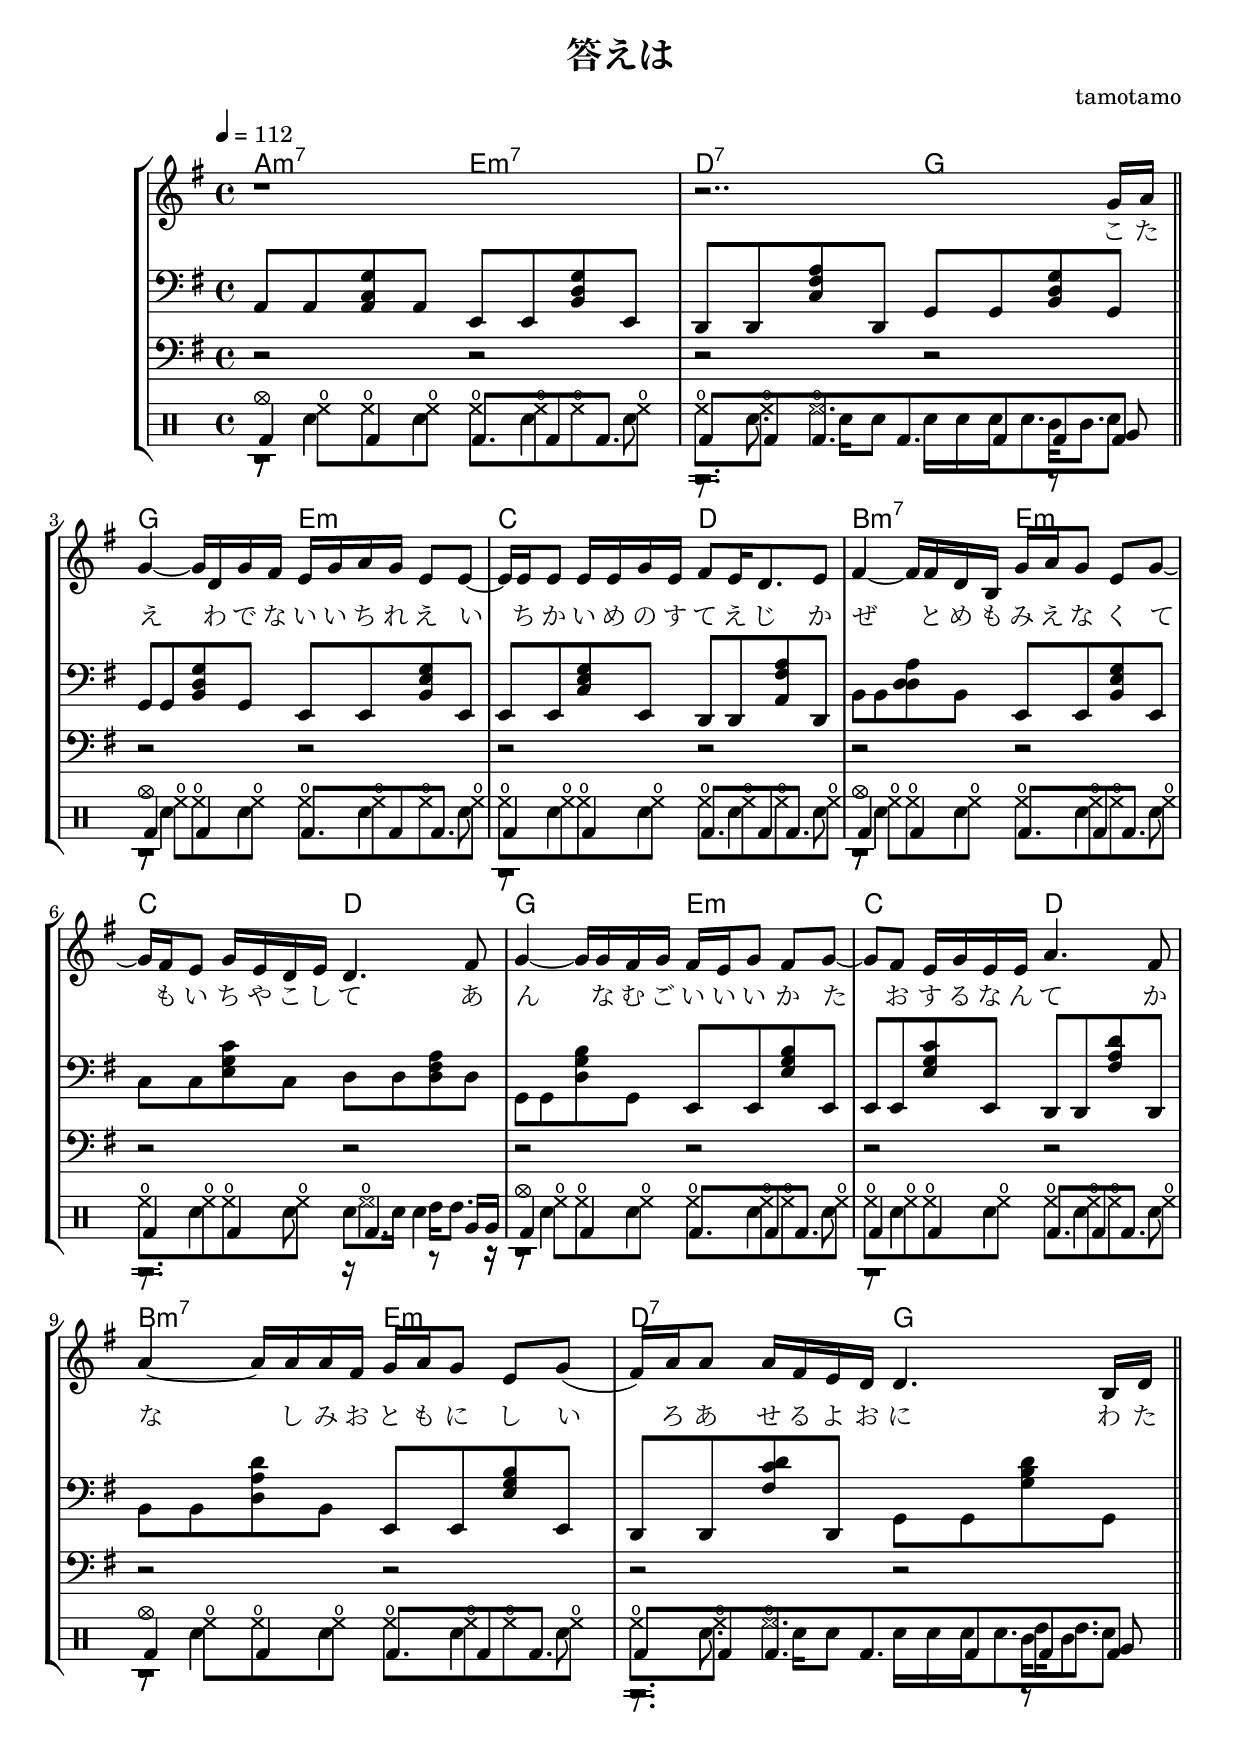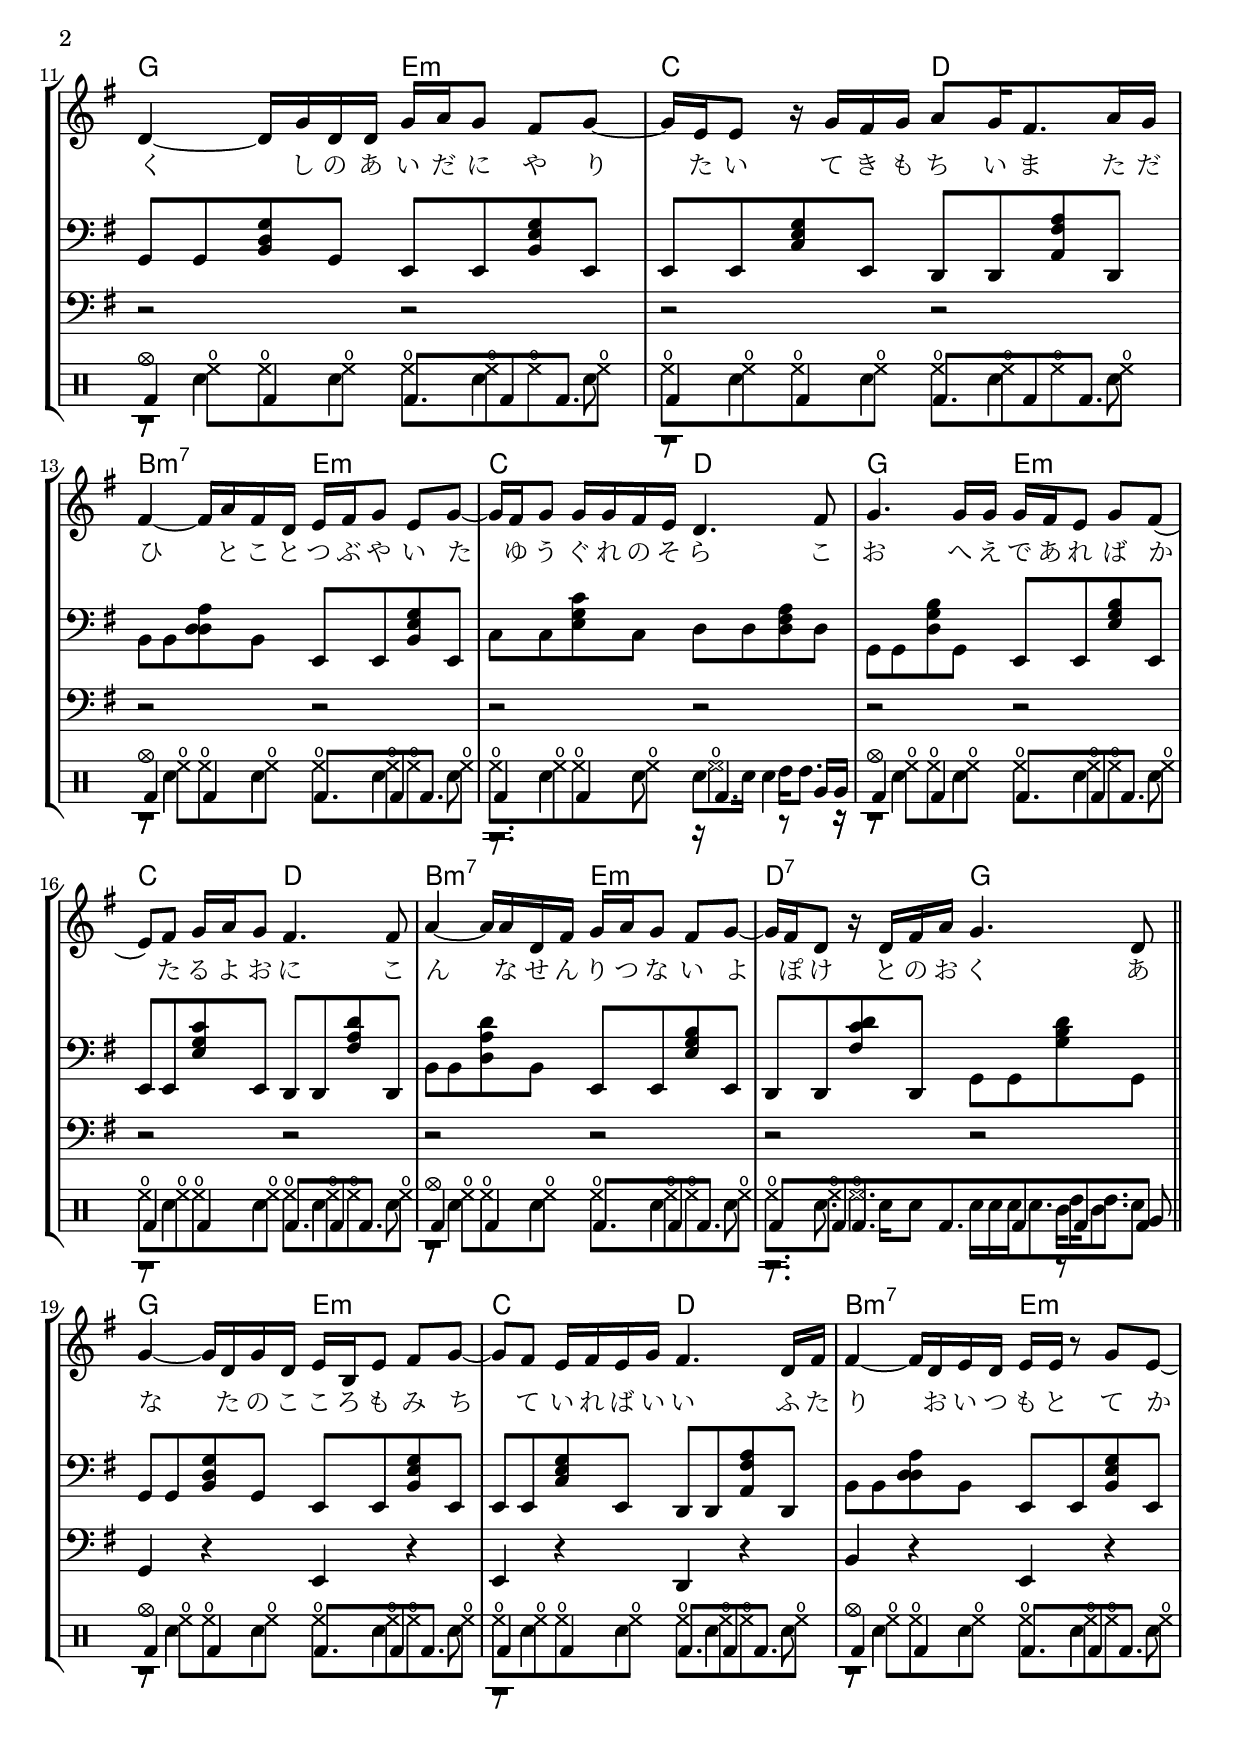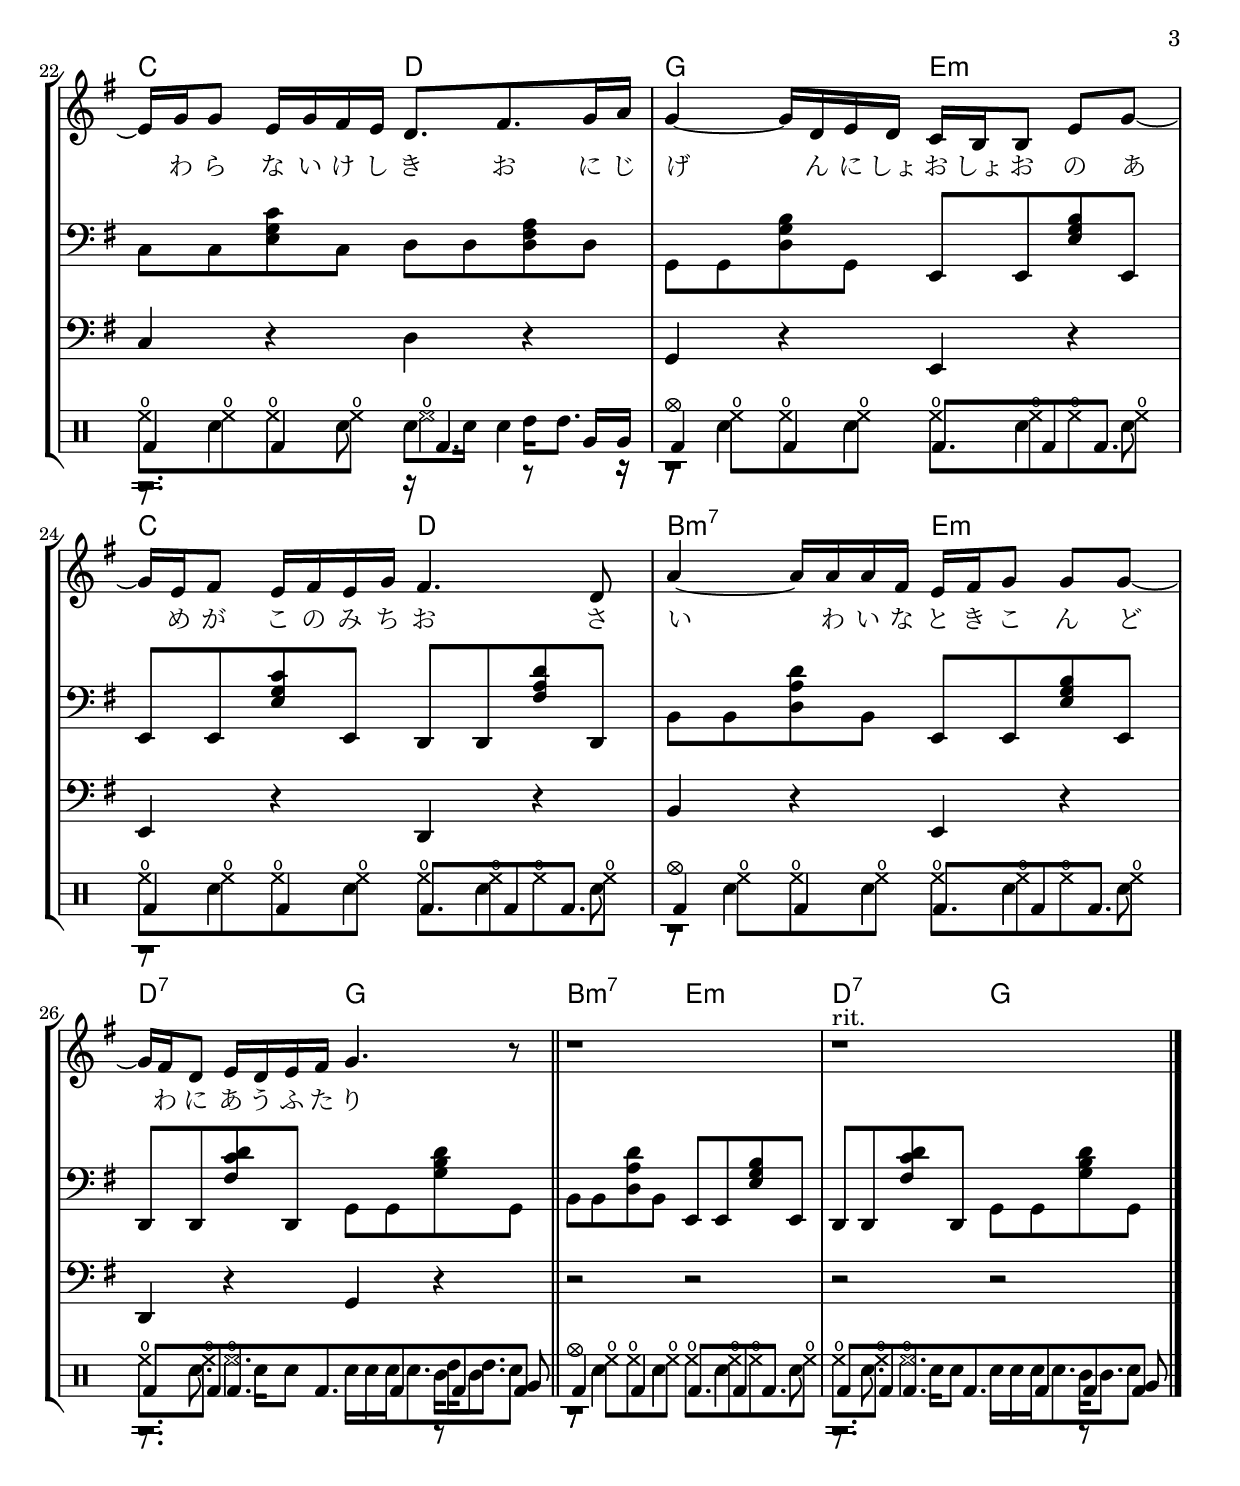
\version "2.12.1"

\header {
	title = \markup {答えは}
	composer = \markup \center-column {tamotamo}
}

harmony = \chordmode {
	a2:min7 e:min7 d:7 g 

	g e:m c d b:min7 e:m c d g e:m c d b:min7 e:m d:7 g 

	g e:m c d b:min7 e:m c d g e:m c d b:min7 e:m d:7 g 

	g e:m c d b:min7 e:m c d g e:m c d b:min7 e:m d:7 g 

	b:min7 e:m d:7 g 
}

melody = {
	\key g \major
	\tempo 4 = 112
	r1 | r2.. 
	\set Staff.midiInstrument = #"mmi0.38"
	g'16  a'16 
	g'4~g'16  d'16  g'16  fis'16  e'16  g'16  a'16  g'16  e'8  e'8~ 
	e'16  e'16  e'8  e'16  e'16  g'16  e'16  fis'8  e'16  d'8.  e'8 
	fis'4~fis'16  fis'16  d'16  b16  g'16  a'16  g'8  e'8  g'8~ 
	g'16  fis'16  e'8  g'16  e'16  d'16  e'16  d'4.  fis'8 
	g'4~g'16  g'16  fis'16  g'16  fis'16  e'16  g'8  fis'8  g'8~ 
	g'8  fis'8  e'16  g'16  e'16  e'16  a'4.  fis'8 
	a'4~a'16  a'16  a'16  fis'16  g'16  a'16  g'8  e'8  g'8 
	(fis'16)  a'16  a'8  a'16  fis'16  e'16  d'16  d'4.  	\set Staff.midiInstrument = #"mmi0.38"
	b16  d'16 
	d'4~d'16  g'16  d'16  d'16  g'16  a'16  g'8  fis'8  g'8~ 
	g'16  e'16  e'8  r16  g'16  fis'16  g'16  a'8  g'16  fis'8.  a'16  g'16 
	fis'4~fis'16  a'16  fis'16  d'16  e'16  fis'16  g'8  e'8  g'8~ 
	g'16  fis'16  g'8  g'16  g'16  fis'16  e'16  d'4.  fis'8 
	g'4.  g'16  g'16  g'16  fis'16  e'8  g'8  fis'8 
	(e'8)  fis'8  g'16  a'16  g'8  fis'4.  fis'8 
	a'4~a'16  a'16  d'16  fis'16  g'16  a'16  g'8  fis'8  g'8~ 
	g'16  fis'16  d'8  r16  d'16  fis'16  a'16  g'4.  	\set Staff.midiInstrument = #"mmi0.38"
	d'8 
	g'4~g'16  d'16  g'16  d'16  e'16  b16  e'8  fis'8  g'8~ 
	g'8  fis'8  e'16  fis'16  e'16  g'16  fis'4.  d'16  fis'16 
	fis'4~fis'16  d'16  e'16  d'16  e'16  e'16  r8  g'8  e'8~ 
	e'16  g'16  g'8  e'16  g'16  fis'16  e'16  d'8.  fis'8.  g'16  a'16 
	g'4~g'16  d'16  e'16  d'16  c'16  b16  b8  e'8  g'8~ 
	g'16  e'16  fis'8  e'16  fis'16  e'16  g'16  fis'4.  d'8 
	a'4~a'16  a'16  a'16  fis'16  e'16  fis'16  g'8  g'8  g'8~ 
	g'16  fis'16  d'8  e'16  d'16  e'16  fis'16  g'4.  	r8 	r1 | r1^"rit." \bar "|."
}

words = \lyricmode {
	
	こ  た  え  わ  で  な  い  い  ち  れ  え  い  ち  か  い  め  の  す  て  え  じ  か  ぜ  と  め  も  み  え  な  く  て  も  い  ち  や  こ  し  て  あ  ん  な  む  ご  い  い  い  か  た  お  す  る  な  ん  て  か  な  し  み  お  と  も  に  し  い  ろ  あ  せ  る  よ  お  に  
	わ  た  く  し  の  あ  い  だ  に  や  り  た  い  て  き  も  ち  い  ま  た  だ  ひ  と  こ  と  つ  ぶ  や  い  た  ゆ  う  ぐ  れ  の  そ  ら  こ  お  へ  え  で  あ  れ  ば  か  た  る  よ  お  に  こ  ん  な  せ  ん  り  つ  な  い  よ  ぽ  け  と  の  お  く  
	あ  な  た  の  こ  こ  ろ  も  み  ち  て  い  れ  ば  い  い  ふ  た  り  お  い  つ  も  と  て  か  わ  ら  な  い  け  し  き  お  に  じ  げ  ん  に  しょ  お  しょ  お  の  あ  め  が  こ  の  み  ち  お  さ  い  わ  い  な  と  き  こ  ん  ど  わ  に  あ  う  ふ  た  り  
	
}

tempochange = {
	\tempo 4 = 112
	r1 | r1 \bar "||"
	\tempo 4 = 112
	r1 | r1 | r1 | r1 | r1 | r1 | r1 | r1 \bar "||"
	\tempo 4 = 112
	r1 | r1 | r1 | r1 | r1 | r1 | r1 | r1 \bar "||"
	\tempo 4 = 112
	r1 | r1 | r1 | r1 | r1 | r1 | r1 | r1 \bar "||"
	\tempo 4 = 112
	r1 | \tempo 4 = 84 r2 \tempo 4 = 74 r2 \bar "|."
}

mainacc = {
	\clef bass
	\set Staff.midiInstrument = #"Acoustic Guitar (steel)"
	\key g \major
	\tempo 4 = 112
	a,8 a,8 <a, c g>8 a,8
	e,8 e,8 <b, d g>8 e,8
	d,8 d,8 <c fis a>8 d,8
	g,8 g,8 <b, d g>8 g,8
	\bar "||"

	\set Staff.midiInstrument = #"Acoustic Guitar (steel)"
	g,8 g,8 <b, d g>8 g,8
	e,8 e,8 <b, e g>8 e,8
	e,8 e,8 <c e g>8 e,8
	d,8 d,8 <a, fis a>8 d,8
	b,8 b,8 <d d a>8 b,8
	e,8 e,8 <b, e g>8 e,8
	c8 c8 <e g c'>8 c8
	d8 d8 <d fis a>8 d8
	g,8 g,8 <d g b>8 g,8
	e,8 e,8 <e g b>8 e,8
	e,8 e,8 <e g c'>8 e,8
	d,8 d,8 <fis a d'>8 d,8
	b,8 b,8 <d a d'>8 b,8
	e,8 e,8 <e g b>8 e,8
	d,8 d,8 <fis c' d'>8 d,8
	g,8 g,8 <g b d'>8 g,8
	\bar "||"

	\set Staff.midiInstrument = #"Acoustic Guitar (steel)"
	g,8 g,8 <b, d g>8 g,8
	e,8 e,8 <b, e g>8 e,8
	e,8 e,8 <c e g>8 e,8
	d,8 d,8 <a, fis a>8 d,8
	b,8 b,8 <d d a>8 b,8
	e,8 e,8 <b, e g>8 e,8
	c8 c8 <e g c'>8 c8
	d8 d8 <d fis a>8 d8
	g,8 g,8 <d g b>8 g,8
	e,8 e,8 <e g b>8 e,8
	e,8 e,8 <e g c'>8 e,8
	d,8 d,8 <fis a d'>8 d,8
	b,8 b,8 <d a d'>8 b,8
	e,8 e,8 <e g b>8 e,8
	d,8 d,8 <fis c' d'>8 d,8
	g,8 g,8 <g b d'>8 g,8
	\bar "||"

	\set Staff.midiInstrument = #"Acoustic Guitar (steel)"
	g,8 g,8 <b, d g>8 g,8
	e,8 e,8 <b, e g>8 e,8
	e,8 e,8 <c e g>8 e,8
	d,8 d,8 <a, fis a>8 d,8
	b,8 b,8 <d d a>8 b,8
	e,8 e,8 <b, e g>8 e,8
	c8 c8 <e g c'>8 c8
	d8 d8 <d fis a>8 d8
	g,8 g,8 <d g b>8 g,8
	e,8 e,8 <e g b>8 e,8
	e,8 e,8 <e g c'>8 e,8
	d,8 d,8 <fis a d'>8 d,8
	b,8 b,8 <d a d'>8 b,8
	e,8 e,8 <e g b>8 e,8
	d,8 d,8 <fis c' d'>8 d,8
	g,8 g,8 <g b d'>8 g,8
	\bar "||"

	\set Staff.midiInstrument = #"Acoustic Guitar (steel)"
	b,8 b,8 <d a d'>8 b,8
	e,8 e,8 <e g b>8 e,8
	d,8 d,8 <fis c' d'>8 d,8
	g,8 g,8 <g b d'>8 g,8
	\bar "|."
}

subacc = {
	\clef bass
	\set Staff.midiInstrument = #"Electric Guitar (clean)"
	\key g \major
	\tempo 4 = 112
	r2
	r2
	r2
	r2
	\bar "||"

	\set Staff.midiInstrument = #"Electric Guitar (clean)"
	r2
	r2
	r2
	r2
	r2
	r2
	r2
	r2
	r2
	r2
	r2
	r2
	r2
	r2
	r2
	r2
	\bar "||"

	\set Staff.midiInstrument = #"Electric Guitar (clean)"
	r2
	r2
	r2
	r2
	r2
	r2
	r2
	r2
	r2
	r2
	r2
	r2
	r2
	r2
	r2
	r2
	\bar "||"

	\set Staff.midiInstrument = #"Electric Guitar (clean)"
	g,4 r4
	e,4 r4
	e,4 r4
	d,4 r4
	b,4 r4
	e,4 r4
	c4 r4
	d4 r4
	g,4 r4
	e,4 r4
	e,4 r4
	d,4 r4
	b,4 r4
	e,4 r4
	d,4 r4
	g,4 r4
	\bar "||"

	\set Staff.midiInstrument = #"Electric Guitar (clean)"
	r2
	r2
	r2
	r2
	\bar "|."
}

percA = {
	\drummode {
	r8 hho8 hho8 hho8 hho8 hho8 hho8 hho8  |hho8 hho8 hho2.  \bar "||"
	r8 hho8 hho8 hho8 hho8 hho8 hho8 hho8  |hho8 hho8 hho8 hho8 hho8 hho8 hho8 hho8  |r8 hho8 hho8 hho8 hho8 hho8 hho8 hho8  |hho8 hho8 hho8 hho8 hho2  |r8 hho8 hho8 hho8 hho8 hho8 hho8 hho8  |hho8 hho8 hho8 hho8 hho8 hho8 hho8 hho8  |r8 hho8 hho8 hho8 hho8 hho8 hho8 hho8  |hho8 hho8 hho2.  \bar "||"
	r8 hho8 hho8 hho8 hho8 hho8 hho8 hho8  |hho8 hho8 hho8 hho8 hho8 hho8 hho8 hho8  |r8 hho8 hho8 hho8 hho8 hho8 hho8 hho8  |hho8 hho8 hho8 hho8 hho2  |r8 hho8 hho8 hho8 hho8 hho8 hho8 hho8  |hho8 hho8 hho8 hho8 hho8 hho8 hho8 hho8  |r8 hho8 hho8 hho8 hho8 hho8 hho8 hho8  |hho8 hho8 hho2.  \bar "||"
	r8 hho8 hho8 hho8 hho8 hho8 hho8 hho8  |hho8 hho8 hho8 hho8 hho8 hho8 hho8 hho8  |r8 hho8 hho8 hho8 hho8 hho8 hho8 hho8  |hho8 hho8 hho8 hho8 hho2  |r8 hho8 hho8 hho8 hho8 hho8 hho8 hho8  |hho8 hho8 hho8 hho8 hho8 hho8 hho8 hho8  |r8 hho8 hho8 hho8 hho8 hho8 hho8 hho8  |hho8 hho8 hho2.  \bar "||"
	r8 hho8 hho8 hho8 hho8 hho8 hho8 hho8  |hho8 hho8 hho2.  \bar "|."
	}
}

percB = {
	\drummode {
	r8 sn4 sn4 sn4 sn8  |r8 sn8. sn16 sn8 sn16 sn16 sn16 sn8. sn8  \bar "||"
	r8 sn4 sn4 sn4 sn8  |r8 sn4 sn4 sn4 sn8  |r8 sn4 sn4 sn4 sn8  |r8 sn4 sn8 sn8 sn16 sn4 r16  |r8 sn4 sn4 sn4 sn8  |r8 sn4 sn4 sn4 sn8  |r8 sn4 sn4 sn4 sn8  |r8 sn8. sn16 sn8 sn16 sn16 sn16 sn8. sn8  \bar "||"
	r8 sn4 sn4 sn4 sn8  |r8 sn4 sn4 sn4 sn8  |r8 sn4 sn4 sn4 sn8  |r8 sn4 sn8 sn8 sn16 sn4 r16  |r8 sn4 sn4 sn4 sn8  |r8 sn4 sn4 sn4 sn8  |r8 sn4 sn4 sn4 sn8  |r8 sn8. sn16 sn8 sn16 sn16 sn16 sn8. sn8  \bar "||"
	r8 sn4 sn4 sn4 sn8  |r8 sn4 sn4 sn4 sn8  |r8 sn4 sn4 sn4 sn8  |r8 sn4 sn8 sn8 sn16 sn4 r16  |r8 sn4 sn4 sn4 sn8  |r8 sn4 sn4 sn4 sn8  |r8 sn4 sn4 sn4 sn8  |r8 sn8. sn16 sn8 sn16 sn16 sn16 sn8. sn8  \bar "||"
	r8 sn4 sn4 sn4 sn8  |r8 sn8. sn16 sn8 sn16 sn16 sn16 sn8. sn8  \bar "|."
	}
}

percC = {
	\drummode {
	bd4 bd4 bd8. bd8 bd8.  |bd8 bd8 bd8. bd8. bd8 bd8 bd8  \bar "||"
	bd4 bd4 bd8. bd8 bd8.  |bd4 bd4 bd8. bd8 bd8.  |bd4 bd4 bd8. bd8 bd8.  |bd4 bd4 r16 bd4. r16  |bd4 bd4 bd8. bd8 bd8.  |bd4 bd4 bd8. bd8 bd8.  |bd4 bd4 bd8. bd8 bd8.  |bd8 bd8 bd8. bd8. bd8 bd8 bd8  \bar "||"
	bd4 bd4 bd8. bd8 bd8.  |bd4 bd4 bd8. bd8 bd8.  |bd4 bd4 bd8. bd8 bd8.  |bd4 bd4 r16 bd4. r16  |bd4 bd4 bd8. bd8 bd8.  |bd4 bd4 bd8. bd8 bd8.  |bd4 bd4 bd8. bd8 bd8.  |bd8 bd8 bd8. bd8. bd8 bd8 bd8  \bar "||"
	bd4 bd4 bd8. bd8 bd8.  |bd4 bd4 bd8. bd8 bd8.  |bd4 bd4 bd8. bd8 bd8.  |bd4 bd4 r16 bd4. r16  |bd4 bd4 bd8. bd8 bd8.  |bd4 bd4 bd8. bd8 bd8.  |bd4 bd4 bd8. bd8 bd8.  |bd8 bd8 bd8. bd8. bd8 bd8 bd8  \bar "||"
	bd4 bd4 bd8. bd8 bd8.  |bd8 bd8 bd8. bd8. bd8 bd8 bd8  \bar "|."
	}
}

percD = {
	\drummode {
	cymc1  |r1  \bar "||"
	cymc1  |r1  |cymc1  |r1  |cymc1  |r1  |cymc1  |r1  \bar "||"
	cymc1  |r1  |cymc1  |r1  |cymc1  |r1  |cymc1  |r1  \bar "||"
	cymc1  |r1  |cymc1  |r1  |cymc1  |r1  |cymc1  |r1  \bar "||"
	cymc1  |r1  \bar "|."
	}
}

percE = {
	\drummode {
	r1 |r1 \bar "||"
	r1 |r1 |r1 |r2. tommh16 tommh8.  |r1 |r1 |r1 |r2. tommh16 tommh8.  \bar "||"
	r1 |r1 |r1 |r2. tommh16 tommh8.  |r1 |r1 |r1 |r2. tommh16 tommh8.  \bar "||"
	r1 |r1 |r1 |r2. tommh16 tommh8.  |r1 |r1 |r1 |r2. tommh16 tommh8.  \bar "||"
	r1 |r1 \bar "|."
	}
}

percF = {
	\drummode {
	r1 |r2. r8 tomfh8  \bar "||"
	r1 |r1 |r1 |r2. r8 tomfh16 tomfh16  |r1 |r1 |r1 |r2. r8 tomfh8  \bar "||"
	r1 |r1 |r1 |r2. r8 tomfh16 tomfh16  |r1 |r1 |r1 |r2. r8 tomfh8  \bar "||"
	r1 |r1 |r1 |r2. r8 tomfh16 tomfh16  |r1 |r1 |r1 |r2. r8 tomfh8  \bar "||"
	r1 |r2. r8 tomfh8  \bar "|."
	}
}

percG = {
	\drummode {
	r1 |r2. tomml16 tomml8.  \bar "||"
	r1 |r1 |r1 |r1 |r1 |r1 |r1 |r2. tomml16 tomml8.  \bar "||"
	r1 |r1 |r1 |r1 |r1 |r1 |r1 |r2. tomml16 tomml8.  \bar "||"
	r1 |r1 |r1 |r1 |r1 |r1 |r1 |r2. tomml16 tomml8.  \bar "||"
	r1 |r2. tomml16 tomml8.  \bar "|."
	}
}

\score {
	<<
		\new StaffGroup <<
			\new ChordNames {\harmony}
			\new Voice = "melody" {\melody}
			\new Lyrics \lyricsto "melody" \words
			\new Staff = "mainacc" {\mainacc}
			\new Staff = "subacc" {\subacc}
			\new DrumStaff <<
				\new DrumVoice {\percA}
				\new DrumVoice {\percB}
				\new DrumVoice {\percC}
				\new DrumVoice {\percD}
				\new DrumVoice {\percE}
				\new DrumVoice {\percF}
				\new DrumVoice {\percG}
			>>
		>>
	>>
	\layout { }
}
